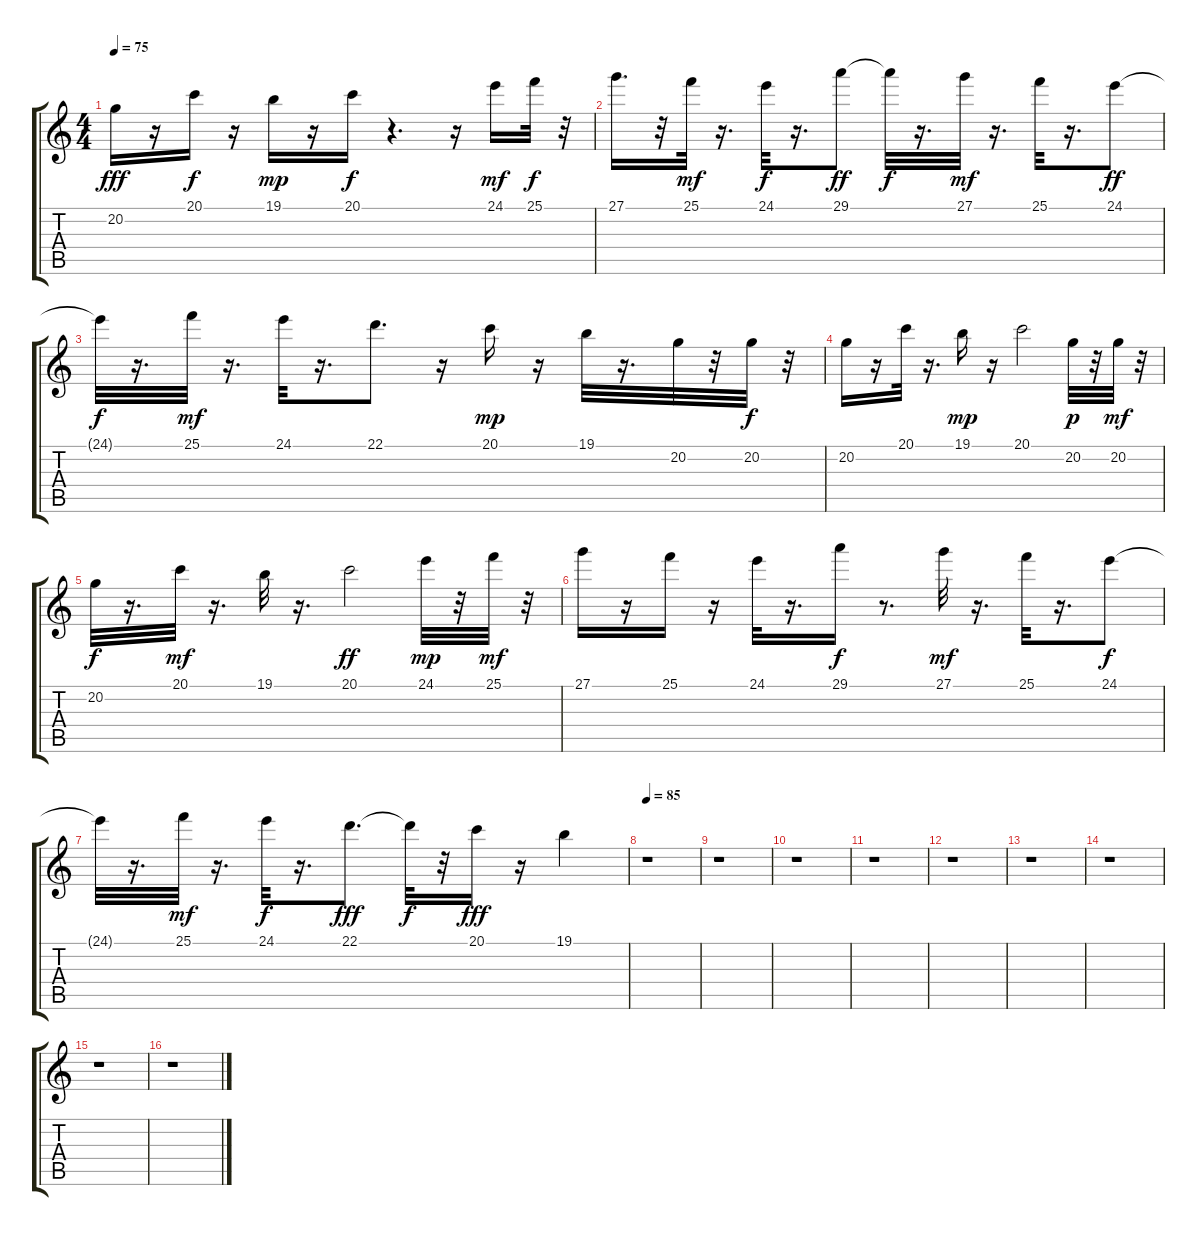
\track "" {instrument electricpiano2}
\staff {score tabs}
\tuning (E4 B3 G3 D3 A2 E2) {hide}
\ts (4 4)
\tempo 75
\clef g2
\ks c
20.2.16{dy fff} r.16 20.1.16{dy f} r.16 19.1.16{dy mp} r.16 20.1.16{dy f} r.4{d} r.16 24.1.16{dy mf} 25.1.32{dy f} r.32 |
27.1.16{d} r.32 25.1.32{dy mf} r.16{d} 24.1.32{dy f} r.16{d} 29.1.8{dy ff} 29.1{t}.32{dy f} r.16{d} 27.1.32{dy mf} r.16{d} 25.1.32 r.16{d} 24.1.8{dy ff} |
24.1{t}.32{dy f} r.16{d} 25.1.32{dy mf} r.16{d} 24.1.32 r.16{d} 22.1.8{d} r.16 20.1.16{dy mp} r.16 19.1.32 r.16{d} 20.2.32 r.32 20.2.32{dy f} r.32 |
20.2.16 r.16 20.1.32 r.16{d} 19.1.16{dy mp} r.16 20.1.2 20.2.32{dy p} r.32 20.2.32{dy mf} r.32 |
20.2.32{dy f} r.16{d} 20.1.32{dy mf} r.16{d} 19.1.32 r.16{d} 20.1.2{dy ff} 24.1.32{dy mp} r.32 25.1.32{dy mf} r.32 |
27.1.16 r.16 25.1.16 r.16 24.1.32 r.16{d} 29.1.16{dy f} r.8{d} 27.1.32{dy mf} r.16{d} 25.1.32 r.16{d} 24.1.8{dy f} |
24.1{t}.32 r.16{d} 25.1.32{dy mf} r.16{d} 24.1.32{dy f} r.16{d} 22.1.8{d dy fff} 22.1{t}.32{dy f} r.32 20.1.16{dy fff} r.16 19.1.4 |
\tempo 85
r.1 |
r.1 |
r.1 |
r.1 |
r.1 |
r.1 |
r.1 |
r.1 |
r.1
